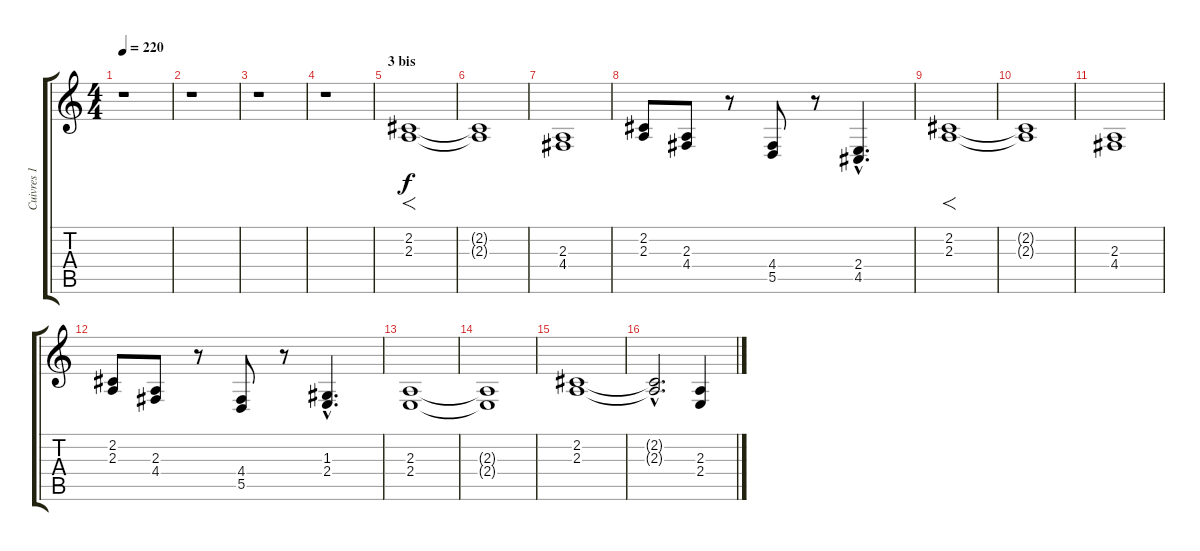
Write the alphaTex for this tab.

\track ("Cuivres 1" "Cuivres 1") {instrument trombone}
\staff {score tabs}
\tuning (E4 B3 G3 D3 A2 E2) {hide}
\ts (4 4)
\tempo 220
\clef g2
\ks c
r.1{dy f} |
r.1 |
r.1 |
r.1 |
\section ("" "3 bis")
(2.2 2.3).1{f} |
(2.2{t} 2.3{t}).1 |
(2.3 4.4).1 |
(2.2 2.3).8 (2.3 4.4).8 r.8 (4.4 5.5).8 r.8 (2.4{hac} 4.5{hac}).4{d} |
(2.2 2.3).1{f} |
(2.2{t} 2.3{t}).1 |
(2.3 4.4).1 |
(2.2 2.3).8 (2.3 4.4).8 r.8 (4.4 5.5).8 r.8 (1.3{hac} 2.4{hac}).4{d} |
(2.3 2.4).1 |
(2.3{t} 2.4{t}).1 |
(2.2 2.3).1 |
(2.2{hac t} 2.3{hac t}).2{d} (2.3 2.4).4
